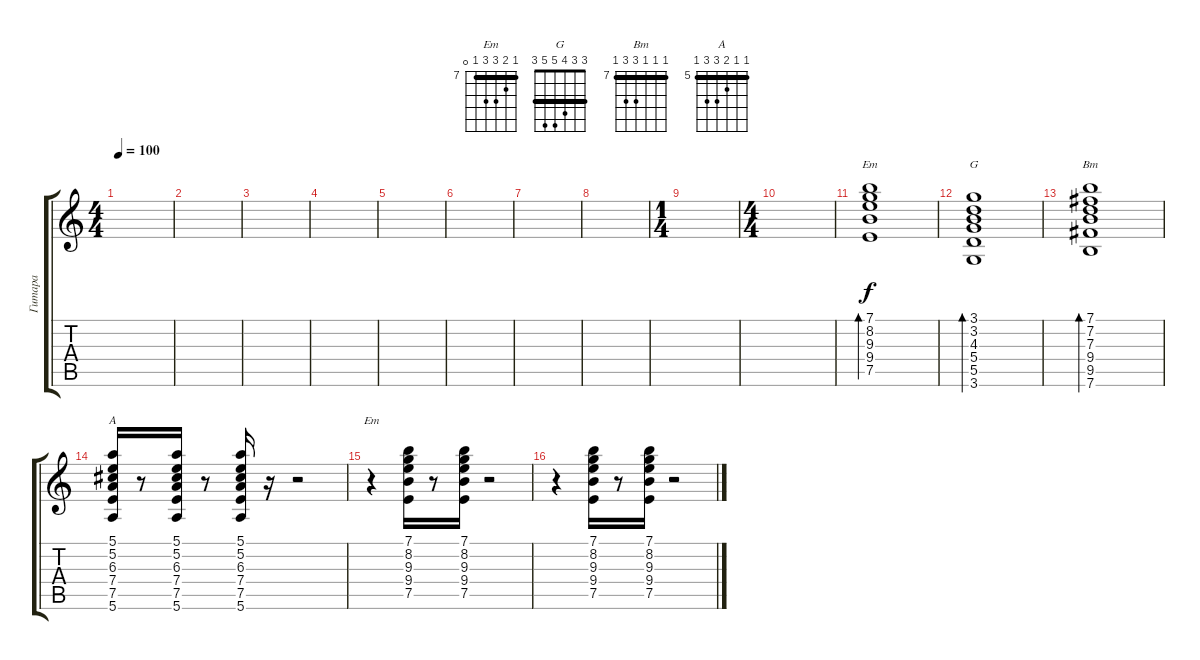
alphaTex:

\track ("Гитара" "Гитара") {instrument electricguitarclean}
\staff {score tabs}
\tuning (E4 B3 G3 D3 A2 E2) {hide}
\chord ("Em" 7 8 9 9 7 x) {firstfret 7 barre 7}
\chord ("G" 3 3 4 5 5 3) {barre 3}
\chord ("Bm" 7 7 7 9 9 7) {firstfret 7 barre 7}
\chord ("A" 5 5 6 7 7 5) {firstfret 5 barre 5}
\chord ("Em" 7 8 9 9 7 0) {firstfret 7 barre 7}
\ts (4 4)
\tempo 100
\clef g2
\ks c
|
|
|
|
|
|
|
|
\ts (1 4)
|
\ts (4 4)
|
(7.1 8.2 9.3 9.4 7.5).1{bd 240 ch "Em"} |
(3.1 3.2 4.3 5.4 5.5 3.6).1{bd 240 ch "G"} |
(7.1 7.2 7.3 9.4 9.5 7.6).1{bd 240 ch "Bm"} |
(5.1 5.2 6.3 7.4 7.5 5.6).16{ch "A"} r.8 (5.1 5.2 6.3 7.4 7.5 5.6).16 r.8 (5.1 5.2 6.3 7.4 7.5 5.6).16 r.16 r.2 |
r.4{ch "Em"} (7.1 8.2 9.3 9.4 7.5).16 r.8 (7.1 8.2 9.3 9.4 7.5).16 r.2 |
r.4 (7.1 8.2 9.3 9.4 7.5).16 r.8 (7.1 8.2 9.3 9.4 7.5).16 r.2
